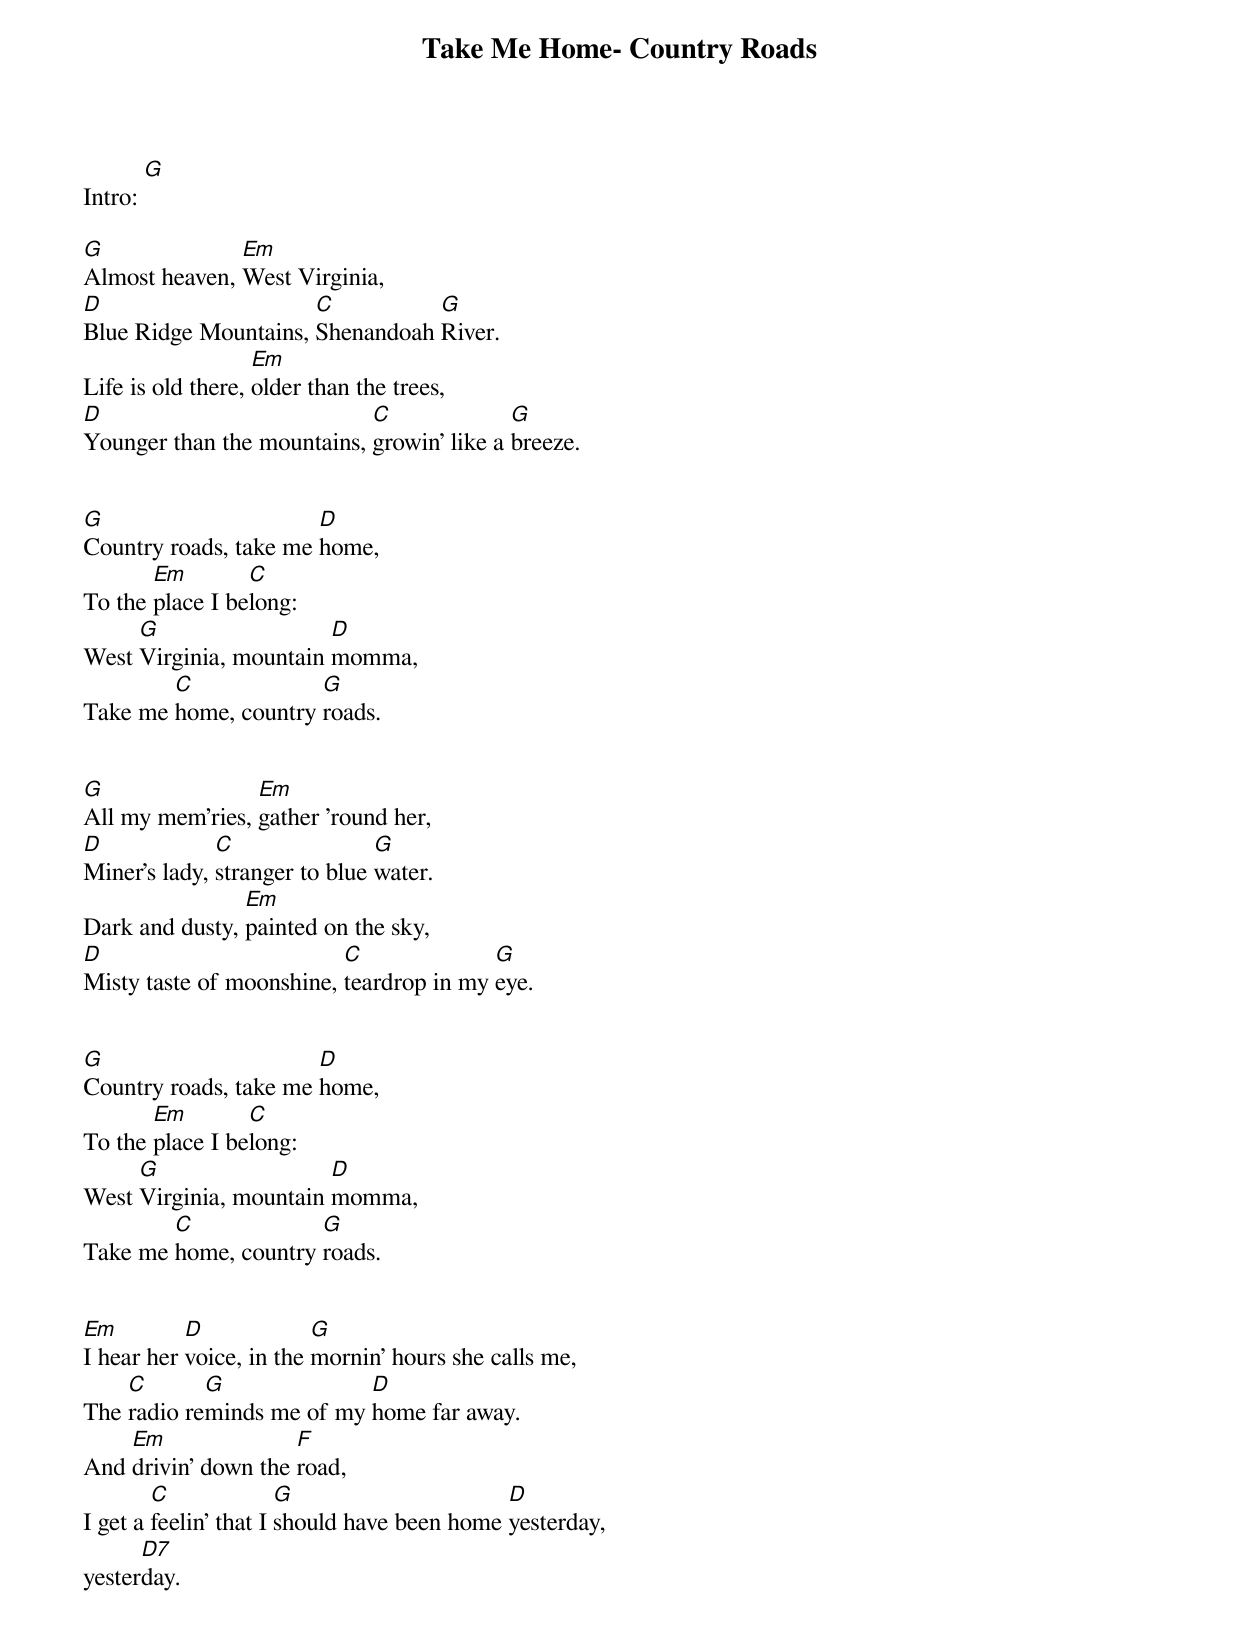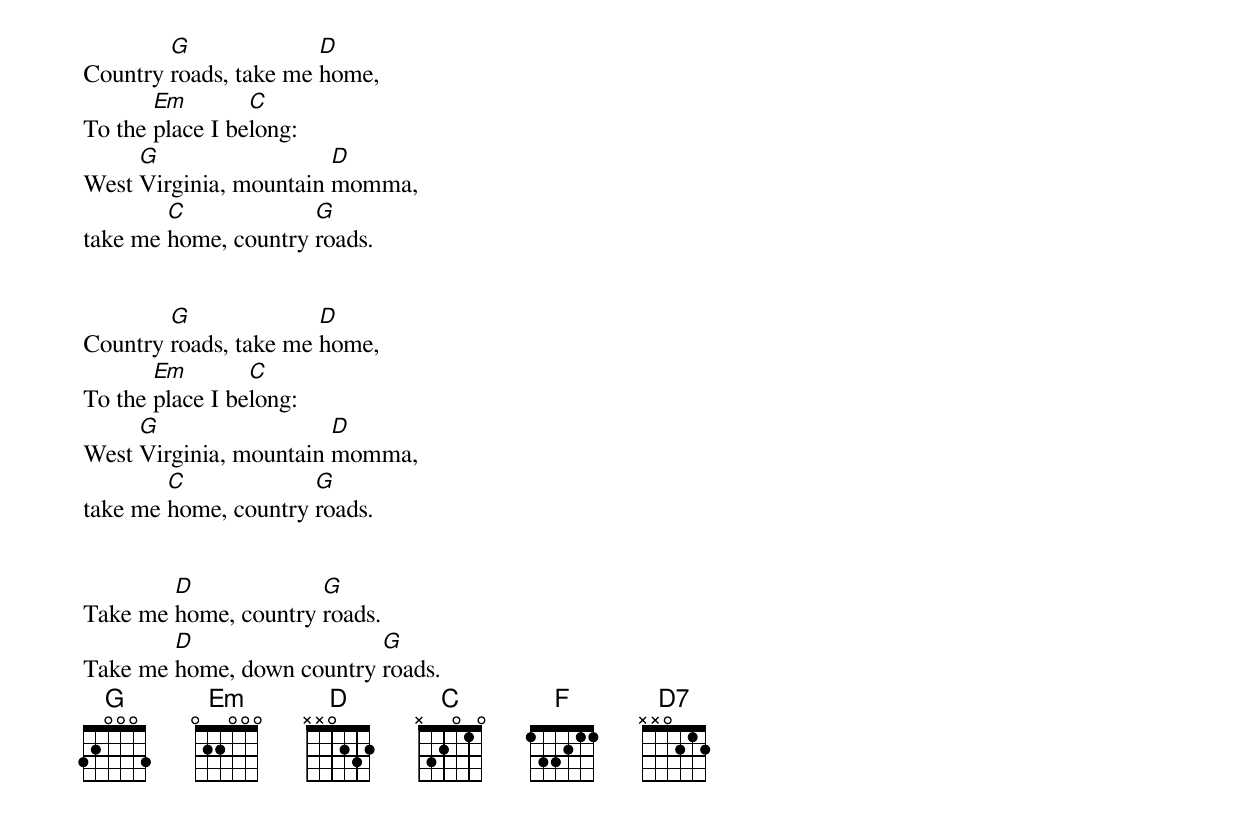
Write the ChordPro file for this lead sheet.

{title: Take Me Home- Country Roads }
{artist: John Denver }
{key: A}

Intro: [G]

[G]Almost heaven, [Em]West Virginia,
[D]Blue Ridge Mountains, [C]Shenandoah [G]River.
Life is old there, [Em]older than the trees,
[D]Younger than the mountains, [C]growin' like a [G]breeze.


[G]Country roads, take me [D]home,
To the [Em]place I be[C]long:
West [G]Virginia, mountain [D]momma,
Take me [C]home, country [G]roads.


[G]All my mem'ries, [Em]gather 'round her,
[D]Miner's lady, [C]stranger to blue [G]water.
Dark and dusty, [Em]painted on the sky,
[D]Misty taste of moonshine, [C]teardrop in my [G]eye.


[G]Country roads, take me [D]home,
To the [Em]place I be[C]long:
West [G]Virginia, mountain [D]momma,
Take me [C]home, country [G]roads.


[Em]I hear her [D]voice, in the [G]mornin' hours she calls me,
The [C]radio re[G]minds me of my [D]home far away.
And [Em]drivin' down the [F]road,
I get a [C]feelin' that I [G]should have been home [D]yesterday,
yester[D7]day.


Country [G]roads, take me [D]home,
To the [Em]place I be[C]long:
West [G]Virginia, mountain [D]momma,
take me [C]home, country [G]roads.


Country [G]roads, take me [D]home,
To the [Em]place I be[C]long:
West [G]Virginia, mountain [D]momma,
take me [C]home, country [G]roads.


Take me [D]home, country [G]roads.
Take me [D]home, down country [G]roads.
